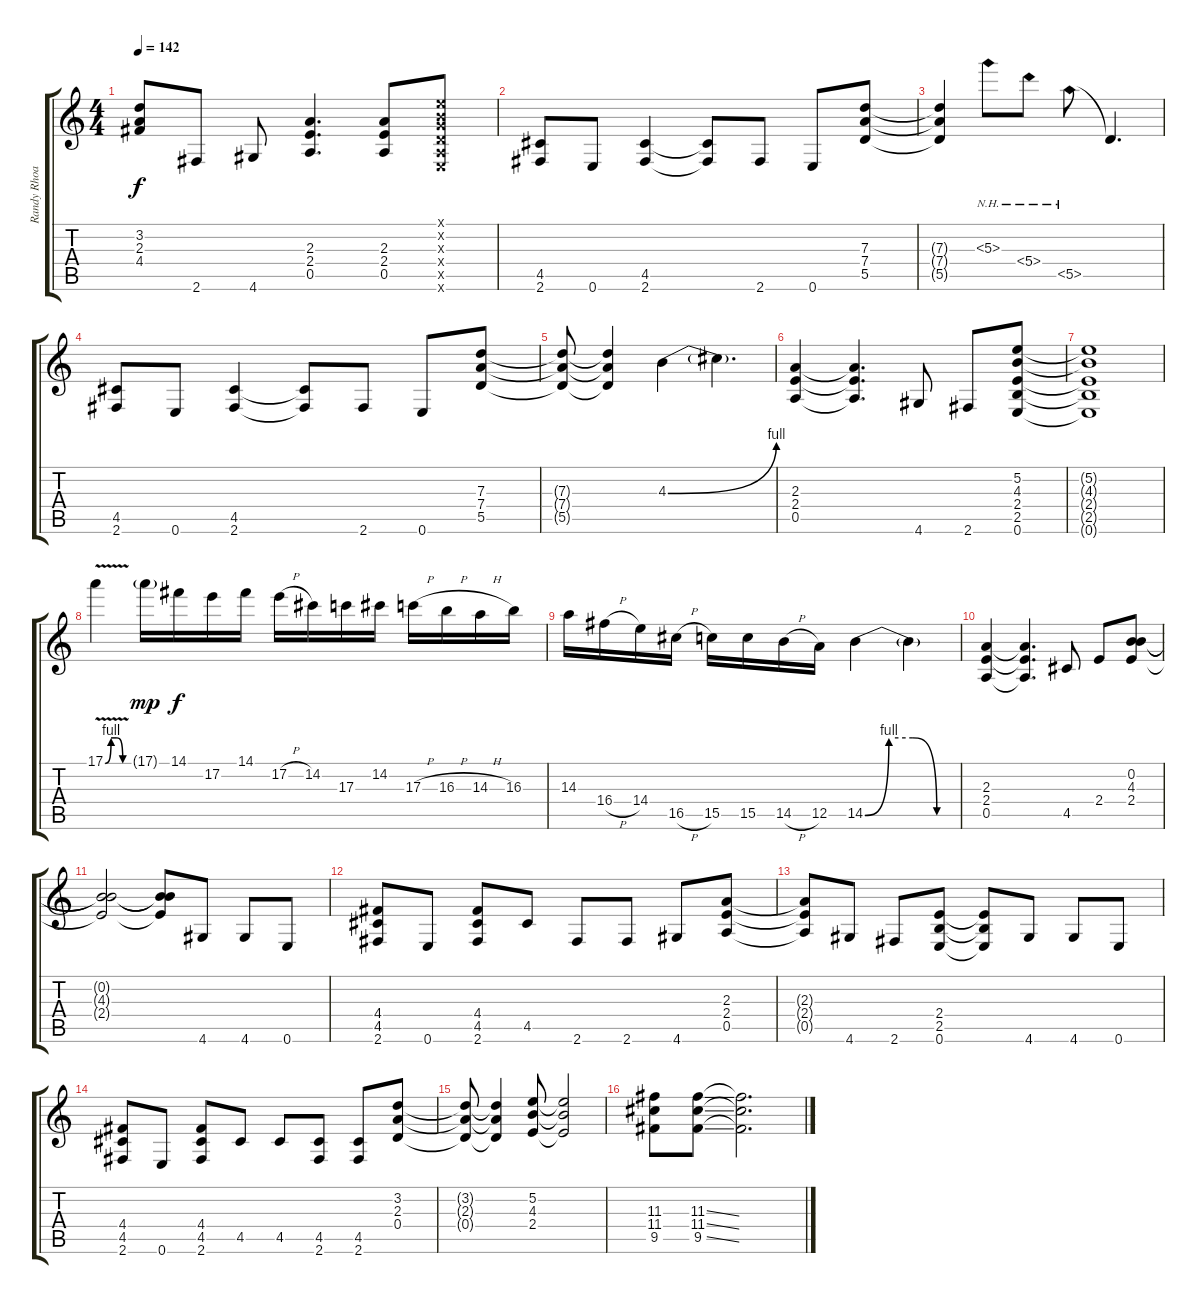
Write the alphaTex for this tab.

\track ("Randy Rhoads" "Randy Rhoa") {instrument distortionguitar}
\staff {score tabs}
\tuning (E4 B3 G3 D3 A2 E2) {hide}
\ts (4 4)
\tempo 142
\clef g2
\ks c
(3.2 2.3 4.4).8{dy f} 2.6.8 4.6.8 (2.3 2.4 0.5).4{d} (2.3 2.4 0.5).8 (0.1{x} 0.2{x} 0.3{x} 0.4{x} 0.5{x} 0.6{x}).8 |
(4.5 2.6).8 0.6.8 (4.5 2.6).4 (4.5{t} 2.6{t}).8 2.6.8 0.6.8 (7.3 7.4 5.5).8 |
(7.3{t} 7.4{t} 5.5{t}).4 5.3{nh}.8 5.4{nh}.8 5.5{nh}.8 5.5{t}.4{d} |
(4.5 2.6).8 0.6.8 (4.5 2.6).4 (4.5{t} 2.6{t}).8 2.6.8 0.6.8 (7.3 7.4 5.5).8 |
(7.3{t} 7.4{t} 5.5{t}).8 (7.3{t} 7.4{t} 5.5{t}).4 4.3{be (bend 0 0 60 4)}.4 4.3{t}.4{d} |
(2.3 2.4 0.5).4 (2.3{t} 2.4{t} 0.5{t}).4{d} 4.6.8 2.6.8 (5.2 4.3 2.4 2.5 0.6).8 |
(5.2{t} 4.3{t} 2.4{t} 2.5{t} 0.6{t}).1 |
17.1{be (custom 0 0 15 4 30 4 45 0 60 0) v}.4 17.1{g}.16{dy mp} 14.1.16{dy f} 17.2.16 14.1.16 17.2{h}.16 14.2.16 17.3.16 14.2.16 17.3{h}.16 16.3{h}.16 14.3{h}.16 16.3.16 |
14.3.16 16.4{h}.16 14.4.16 16.5{h}.16 15.5.16 15.5.16 14.5{h}.16 12.5.16 14.5{be (custom 0 0 15 4 30 4 45 0 60 0)}.4 14.5{t}.4 |
(2.3 2.4 0.5).4 (2.3{t} 2.4{t} 0.5{t}).4{d} 4.5.8 2.4.8 (0.2 4.3 2.4).8 |
(0.2{t} 4.3{t} 2.4{t}).2 (0.2{t} 4.3{t} 2.4{t}).8 4.6.8 4.6.8 0.6.8 |
(4.4 4.5 2.6).8 0.6.8 (4.4 4.5 2.6).8 4.5.8 2.6.8 2.6.8 4.6.8 (2.3 2.4 0.5).8 |
(2.3{t} 2.4{t} 0.5{t}).8 4.6.8 2.6.8 (2.4 2.5 0.6).8 (2.4{t} 2.5{t} 0.6{t}).8 4.6.8 4.6.8 0.6.8 |
(4.4 4.5 2.6).8 0.6.8 (4.4 4.5 2.6).8 4.5.8 4.5.8 (4.5 2.6).8 (4.5 2.6).8 (3.2 2.3 0.4).8 |
(3.2{t} 2.3{t} 0.4{t}).8 (3.2{t} 2.3{t} 0.4{t}).4 (5.2 4.3 2.4).8 (5.2{t} 4.3{t} 2.4{t}).2 |
(11.3 11.4 9.5).8 (11.3{ss} 11.4{ss} 9.5{ss}).8 (11.3{t} 11.4{t} 9.5{t}).2{d}
